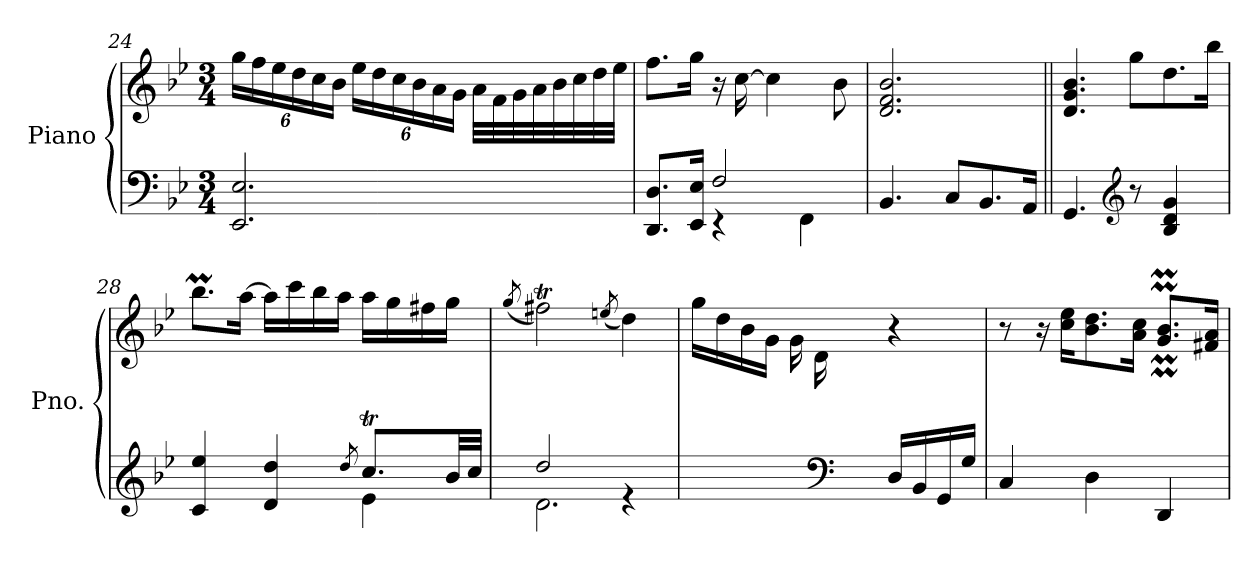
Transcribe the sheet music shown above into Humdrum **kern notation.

**kern	**kern
*part1	*part1
*staff2	*staff1
*I"Piano	*
*I'Pno.	*
*clefF4	*clefG2
*k[b-e-]	*k[b-e-]
*M3/4	*M3/4
*	*Xbrackettup
=24	=24
2.EE-/ 2.E-/	24gg\LL
.	24ff\
.	24ee-\
.	24dd\
.	24cc\
.	24b-\JJ
.	24ee-\LL
.	24dd\
.	24cc\
.	24b-\
.	24a\
.	24g\JJ
.	32a\LLL
.	32f\
.	32g\
.	32a\
.	32b-\
.	32cc\
.	32dd\
.	32ee-\JJJ
=25	=25
*^	*
8.DD/ 8.D/L	4ryy	8.ff\L
16EE-/ 16E-/Jk	.	16gg\Jk
2F/	4r	16r
.	.	[16cc\
.	.	4cc\]
.	4FF\	.
.	.	8b-\
*v	*v	*
=26	=26
4.BB-/	2.d/ 2.f/ 2.b-/
8C/L	.
8.BB-/	.
16AA/Jk	.
=27||	=27||
4.GG/	4.d/ 4.g/ 4.b-/
*clefG2	*
8r	8gg\L
4B-/ 4d/ 4g/	8.dd\
.	16bb-\Jk
!!LO:LB:g=z
=28	=28
*^	*
4c/ 4ee-/	2ryy	8.bb-M\L
.	.	[16aa\Jk
4d/ 4dd/	.	16aa\LL]
.	.	16ccc\
.	.	16bb-\
.	.	16aa\JJ
8qdd/	.	.
8.ccT/L	4e-\	16aa\LL
.	.	16gg\
.	.	16ff#X\
32b-/LL	.	16gg\JJ
32cc/JJJ	.	.
=29	=29	=29
.	.	(<8qgg/
2dd/	2.d\	2ff#Xt\)
.	.	(<8qeen/
4re	.	4dd\)
=30	=30	=30
4.ryy	4ryy	16gg\LL
.	.	16dd\
.	.	16b-\
.	.	16g\JJ
.	8ryy	16g\LL
.	.	16d\
*clefF4	*	*
16B-/	8ryy	8ryy
16G/JJ	.	.
4ryy	16D/LL	4r
.	16BB-/	.
.	16GG/	.
.	16G/JJ	.
*v	*v	*
=31	=31
4C/	8r
.	16r
.	16cc\ 16ee-\KL
4D\	8.b-\ 8.dd\
.	16a\ 16cc\Jk
4DD/	8.g/M 8.b-/ML
.	16f#X/ 16a/Jk
=	=
*-	*-
